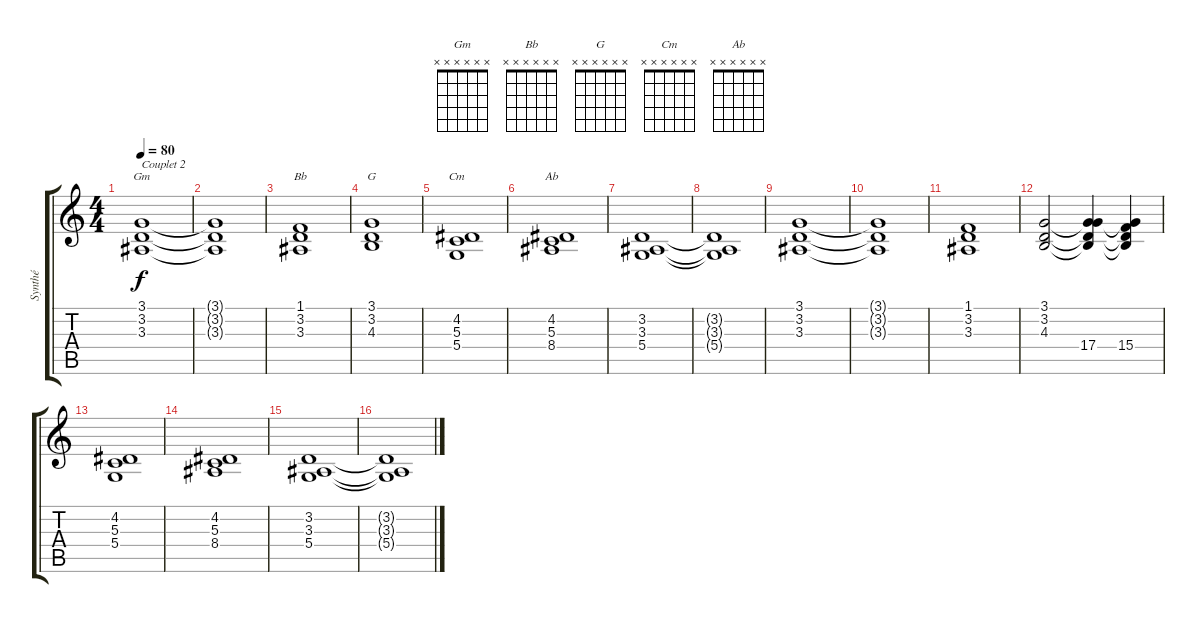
\track ("Synthé" "Synthé") {instrument lead3calliope}
\staff {score tabs}
\tuning (E4 B3 G3 D3 A2 E2) {hide}
\chord ("Gm" x x x x x x) {firstfret 0}
\chord ("Bb" x x x x x x) {firstfret 0}
\chord ("G" x x x x x x) {firstfret 0}
\chord ("Cm" x x x x x x) {firstfret 0}
\chord ("Ab" x x x x x x) {firstfret 0}
\ts (4 4)
\tempo 80
\clef g2
\ks c
(3.1 3.2 3.3).1{ch "Gm" txt "Couplet 2" dy f} |
(3.1{t} 3.2{t} 3.3{t}).1 |
(1.1 3.2 3.3).1{ch "Bb"} |
(3.1 3.2 4.3).1{ch "G"} |
(4.2 5.3 5.4).1{ch "Cm"} |
(4.2 5.3 8.4).1{ch "Ab"} |
(3.2 3.3 5.4).1 |
(3.2{t} 3.3{t} 5.4{t}).1 |
(3.1 3.2 3.3).1 |
(3.1{t} 3.2{t} 3.3{t}).1 |
(1.1 3.2 3.3).1 |
(3.1 3.2 4.3).2 (3.1{t} 3.2{t} 4.3{t} 17.4).4 (3.1{t} 3.2{t} 4.3{t} 15.4).4 |
(4.2 5.3 5.4).1 |
(4.2 5.3 8.4).1 |
(3.2 3.3 5.4).1 |
(3.2{t} 3.3{t} 5.4{t}).1
